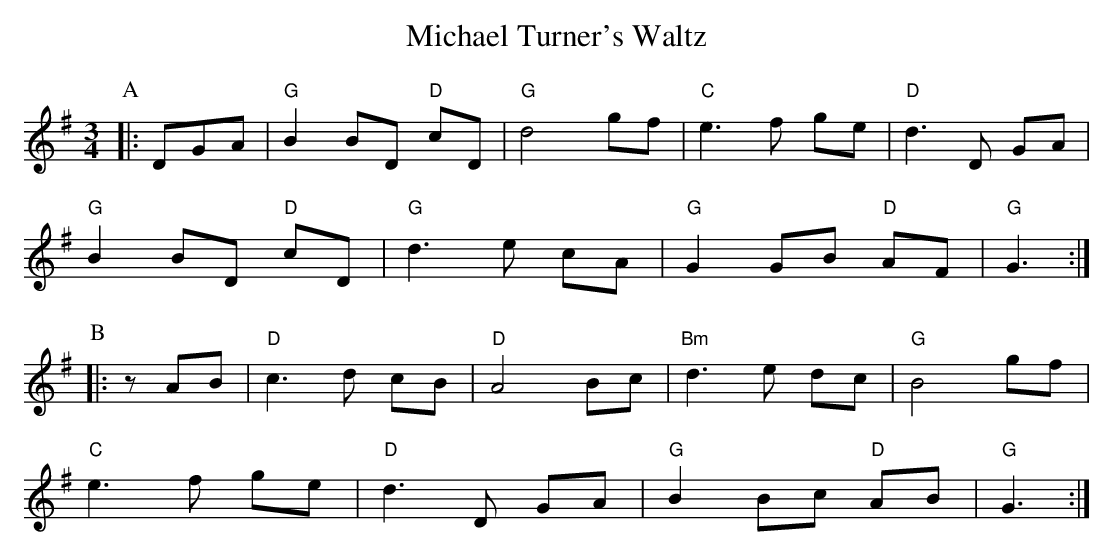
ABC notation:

X:1
T: Michael Turner's Waltz
M: 3/4
L: 1/8
K: Gmaj
P: A
|:DGA | "G" B2 BD "D" cD | "G" d4 gf | "C" e2>f2 ge | "D" d2>D2 GA |
        "G" B2 BD "D" cD | "G" d2>e2 cA | "G" G2 GB "D" AF | "G" G3 :|
P: B
|: zAB | "D" c2>d2 cB | "D" A4 Bc | "Bm" d2>e2 dc | "G" B4 gf |
         "C" e2>f2 ge | "D" d2>D2 GA | "G" B2 Bc "D" AB | "G" G3 :|
